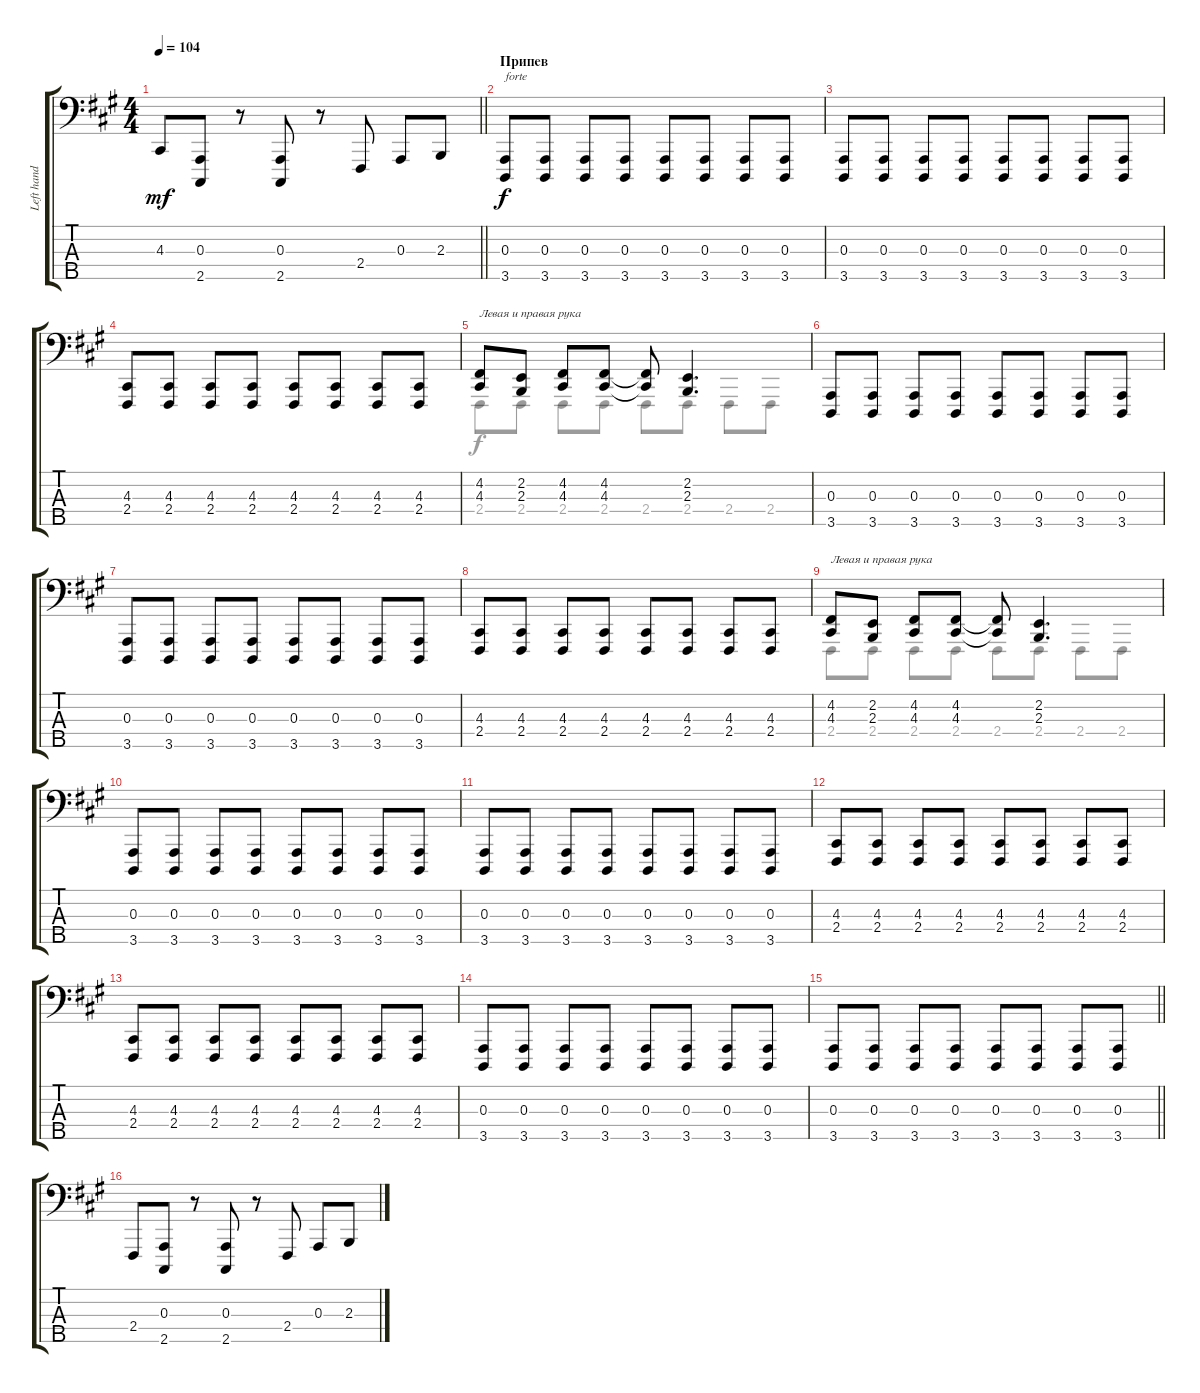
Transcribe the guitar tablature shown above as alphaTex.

\track ("Left hand" "Left hand") {instrument brightacousticpiano}
\staff {score tabs}
\tuning (G2 D2 A1 E1 B0) {hide}
\voice
\ts (4 4)
\tempo 104
\clef f4
\barLineRight lightlight
\ks a
4.3.8{dy mf} (0.3 2.5).8 r.8 (0.3 2.5).8 r.8 2.4.8 0.3.8 2.3.8 |
\section ("" "Припев")
(0.3 3.5).8{txt "forte" dy f} (0.3 3.5).8 (0.3 3.5).8 (0.3 3.5).8 (0.3 3.5).8 (0.3 3.5).8 (0.3 3.5).8 (0.3 3.5).8 |
(0.3 3.5).8 (0.3 3.5).8 (0.3 3.5).8 (0.3 3.5).8 (0.3 3.5).8 (0.3 3.5).8 (0.3 3.5).8 (0.3 3.5).8 |
(4.3 2.4).8 (4.3 2.4).8 (4.3 2.4).8 (4.3 2.4).8 (4.3 2.4).8 (4.3 2.4).8 (4.3 2.4).8 (4.3 2.4).8 |
(4.2 4.3).8{txt "Левая и правая рука"} (2.2 2.3).8 (4.2 4.3).8 (4.2 4.3).8 (4.2{t} 4.3{t}).8 (2.2 2.3).4{d} |
(0.3 3.5).8 (0.3 3.5).8 (0.3 3.5).8 (0.3 3.5).8 (0.3 3.5).8 (0.3 3.5).8 (0.3 3.5).8 (0.3 3.5).8 |
(0.3 3.5).8 (0.3 3.5).8 (0.3 3.5).8 (0.3 3.5).8 (0.3 3.5).8 (0.3 3.5).8 (0.3 3.5).8 (0.3 3.5).8 |
(4.3 2.4).8 (4.3 2.4).8 (4.3 2.4).8 (4.3 2.4).8 (4.3 2.4).8 (4.3 2.4).8 (4.3 2.4).8 (4.3 2.4).8 |
(4.2 4.3).8{txt "Левая и правая рука"} (2.2 2.3).8 (4.2 4.3).8 (4.2 4.3).8 (4.2{t} 4.3{t}).8 (2.2 2.3).4{d} |
(0.3 3.5).8 (0.3 3.5).8 (0.3 3.5).8 (0.3 3.5).8 (0.3 3.5).8 (0.3 3.5).8 (0.3 3.5).8 (0.3 3.5).8 |
(0.3 3.5).8 (0.3 3.5).8 (0.3 3.5).8 (0.3 3.5).8 (0.3 3.5).8 (0.3 3.5).8 (0.3 3.5).8 (0.3 3.5).8 |
(4.3 2.4).8 (4.3 2.4).8 (4.3 2.4).8 (4.3 2.4).8 (4.3 2.4).8 (4.3 2.4).8 (4.3 2.4).8 (4.3 2.4).8 |
(4.3 2.4).8 (4.3 2.4).8 (4.3 2.4).8 (4.3 2.4).8 (4.3 2.4).8 (4.3 2.4).8 (4.3 2.4).8 (4.3 2.4).8 |
(0.3 3.5).8 (0.3 3.5).8 (0.3 3.5).8 (0.3 3.5).8 (0.3 3.5).8 (0.3 3.5).8 (0.3 3.5).8 (0.3 3.5).8 |
\barLineRight lightlight
(0.3 3.5).8 (0.3 3.5).8 (0.3 3.5).8 (0.3 3.5).8 (0.3 3.5).8 (0.3 3.5).8 (0.3 3.5).8 (0.3 3.5).8 |
\section ("" "")
2.4.8 (0.3 2.5).8 r.8 (0.3 2.5).8 r.8 2.4.8 0.3.8 2.3.8
\voice
\clef f4
\ottava regular
\simile none
\barLineRight lightlight
\ks a
|
|
|
|
2.4.8 2.4.8 2.4.8 2.4.8 2.4.8 2.4.8 2.4.8 2.4.8 |
|
|
|
2.4.8 2.4.8 2.4.8 2.4.8 2.4.8 2.4.8 2.4.8 2.4.8 |
|
|
|
|
|
\barLineRight lightlight
|
